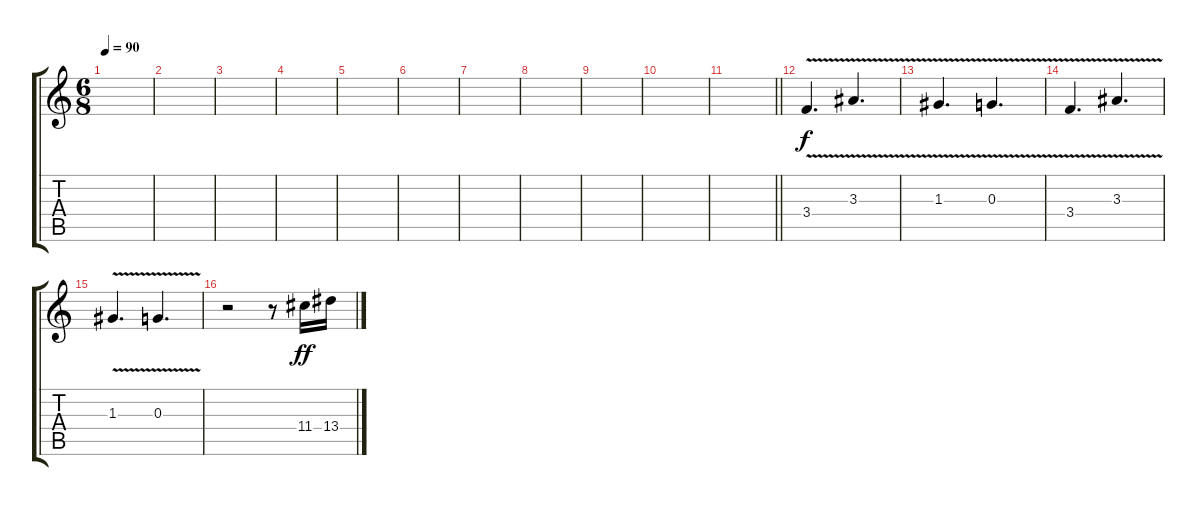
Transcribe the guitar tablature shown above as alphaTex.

\track "" {instrument distortionguitar}
\staff {score tabs}
\tuning (E4 B3 G3 D3 A2 E2) {hide}
\ts (6 8)
\tempo 90
\clef g2
\ks c
|
|
|
|
|
|
|
|
|
|
\barLineRight lightlight
|
3.4{v}.4{d} 3.3{v}.4{d} |
1.3{v}.4{d} 0.3{v}.4{d} |
3.4{v}.4{d} 3.3{v}.4{d} |
1.3{v}.4{d} 0.3{v}.4{d} |
r.2 r.8 11.4.16{dy ff} 13.4.16
